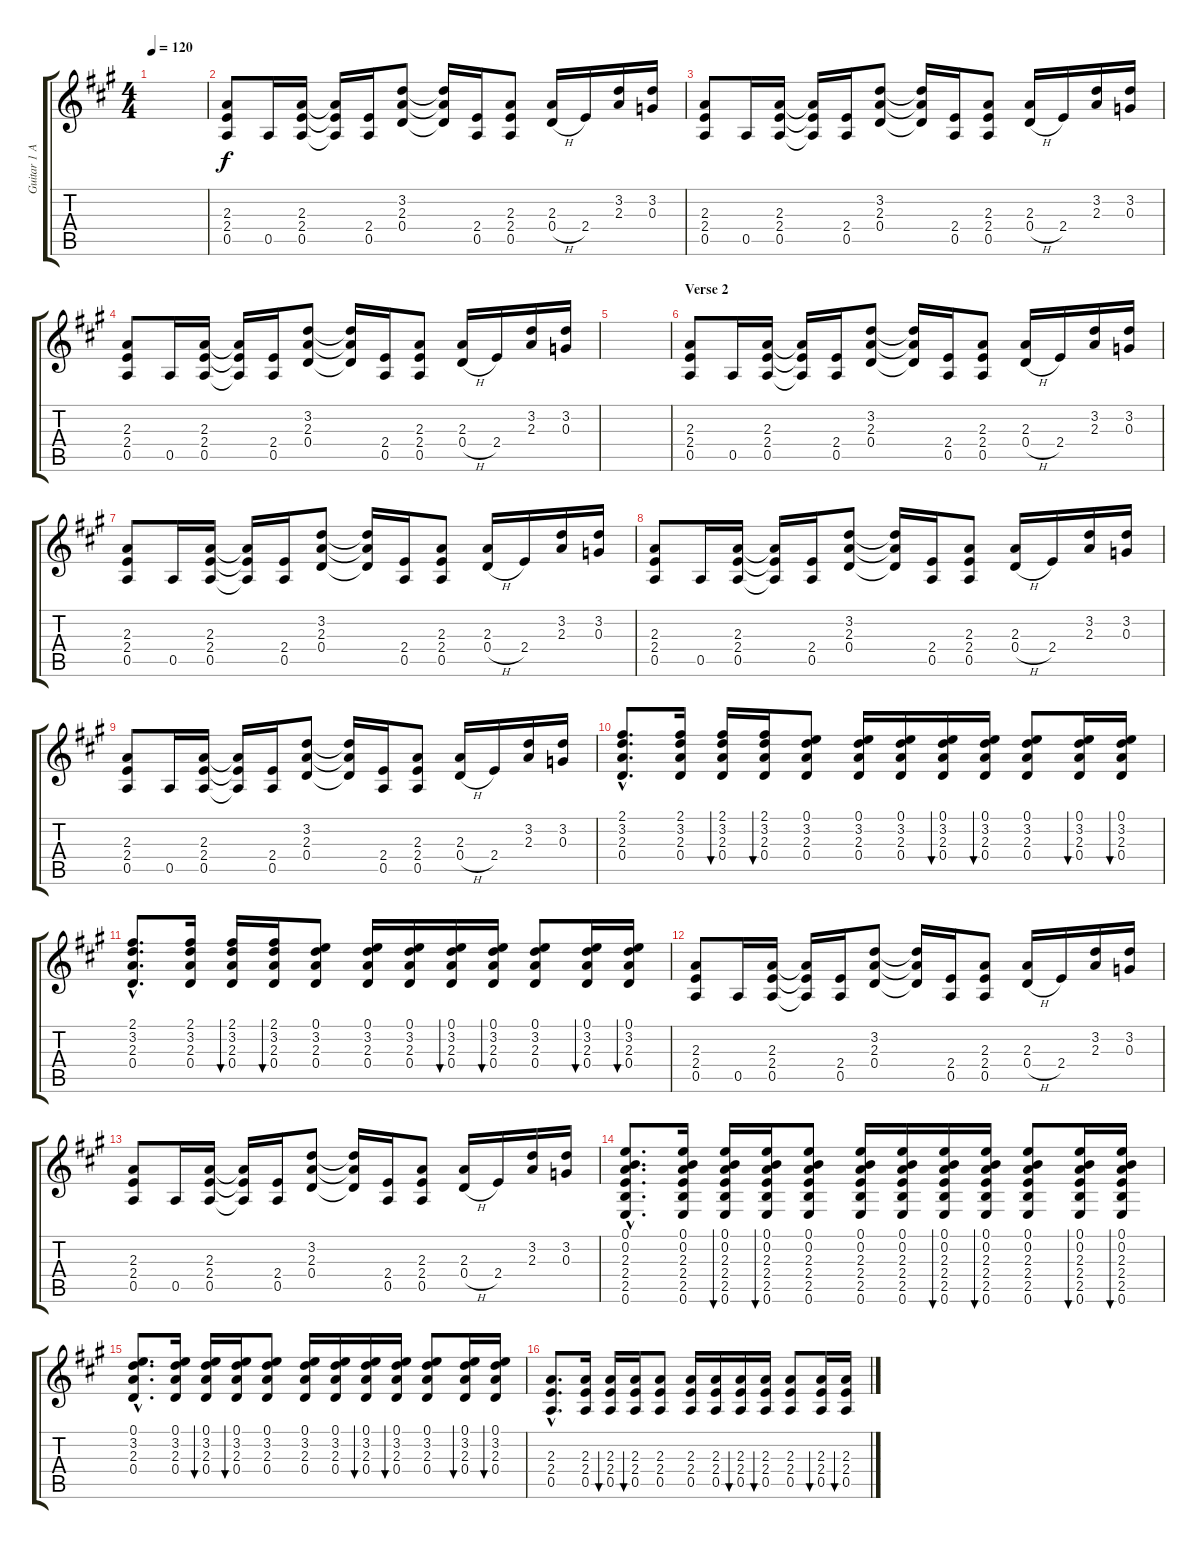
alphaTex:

\track ("Guitar 1 Acoustic" "Guitar 1 A") {instrument acousticguitarsteel}
\staff {score tabs}
\tuning (E4 B3 G3 D3 A2 E2) {hide}
\ts (4 4)
\tempo 120
\clef g2
\ks a
|
(2.3 2.4 0.5).8 0.5.16 (2.3 2.4 0.5).16 (2.3{t} 2.4{t} 0.5{t}).16 (2.4 0.5).16 (3.2 2.3 0.4).8 (3.2{t} 2.3{t} 0.4{t}).16 (2.4 0.5).16 (2.3 2.4 0.5).8 (2.3 0.4{h}).16 2.4.16 (3.2 2.3).16 (3.2 0.3).16 |
(2.3 2.4 0.5).8 0.5.16 (2.3 2.4 0.5).16 (2.3{t} 2.4{t} 0.5{t}).16 (2.4 0.5).16 (3.2 2.3 0.4).8 (3.2{t} 2.3{t} 0.4{t}).16 (2.4 0.5).16 (2.3 2.4 0.5).8 (2.3 0.4{h}).16 2.4.16 (3.2 2.3).16 (3.2 0.3).16 |
(2.3 2.4 0.5).8 0.5.16 (2.3 2.4 0.5).16 (2.3{t} 2.4{t} 0.5{t}).16 (2.4 0.5).16 (3.2 2.3 0.4).8 (3.2{t} 2.3{t} 0.4{t}).16 (2.4 0.5).16 (2.3 2.4 0.5).8 (2.3 0.4{h}).16 2.4.16 (3.2 2.3).16 (3.2 0.3).16 |
|
\section ("" "Verse 2")
(2.3 2.4 0.5).8 0.5.16 (2.3 2.4 0.5).16 (2.3{t} 2.4{t} 0.5{t}).16 (2.4 0.5).16 (3.2 2.3 0.4).8 (3.2{t} 2.3{t} 0.4{t}).16 (2.4 0.5).16 (2.3 2.4 0.5).8 (2.3 0.4{h}).16 2.4.16 (3.2 2.3).16 (3.2 0.3).16 |
(2.3 2.4 0.5).8 0.5.16 (2.3 2.4 0.5).16 (2.3{t} 2.4{t} 0.5{t}).16 (2.4 0.5).16 (3.2 2.3 0.4).8 (3.2{t} 2.3{t} 0.4{t}).16 (2.4 0.5).16 (2.3 2.4 0.5).8 (2.3 0.4{h}).16 2.4.16 (3.2 2.3).16 (3.2 0.3).16 |
(2.3 2.4 0.5).8 0.5.16 (2.3 2.4 0.5).16 (2.3{t} 2.4{t} 0.5{t}).16 (2.4 0.5).16 (3.2 2.3 0.4).8 (3.2{t} 2.3{t} 0.4{t}).16 (2.4 0.5).16 (2.3 2.4 0.5).8 (2.3 0.4{h}).16 2.4.16 (3.2 2.3).16 (3.2 0.3).16 |
(2.3 2.4 0.5).8 0.5.16 (2.3 2.4 0.5).16 (2.3{t} 2.4{t} 0.5{t}).16 (2.4 0.5).16 (3.2 2.3 0.4).8 (3.2{t} 2.3{t} 0.4{t}).16 (2.4 0.5).16 (2.3 2.4 0.5).8 (2.3 0.4{h}).16 2.4.16 (3.2 2.3).16 (3.2 0.3).16 |
(2.1{hac} 3.2{hac} 2.3{hac} 0.4{hac}).8{d} (2.1 3.2 2.3 0.4).16 (2.1 3.2 2.3 0.4).16{bu 60} (2.1 3.2 2.3 0.4).16{bu 60} (0.1 3.2 2.3 0.4).8 (0.1 3.2 2.3 0.4).16 (0.1 3.2 2.3 0.4).16 (0.1 3.2 2.3 0.4).16{bu 60} (0.1 3.2 2.3 0.4).16{bu 60} (0.1 3.2 2.3 0.4).8 (0.1 3.2 2.3 0.4).16{bu 60} (0.1 3.2 2.3 0.4).16{bu 60} |
(2.1{hac} 3.2{hac} 2.3{hac} 0.4{hac}).8{d} (2.1 3.2 2.3 0.4).16 (2.1 3.2 2.3 0.4).16{bu 60} (2.1 3.2 2.3 0.4).16{bu 60} (0.1 3.2 2.3 0.4).8 (0.1 3.2 2.3 0.4).16 (0.1 3.2 2.3 0.4).16 (0.1 3.2 2.3 0.4).16{bu 60} (0.1 3.2 2.3 0.4).16{bu 60} (0.1 3.2 2.3 0.4).8 (0.1 3.2 2.3 0.4).16{bu 60} (0.1 3.2 2.3 0.4).16{bu 60} |
(2.3 2.4 0.5).8 0.5.16 (2.3 2.4 0.5).16 (2.3{t} 2.4{t} 0.5{t}).16 (2.4 0.5).16 (3.2 2.3 0.4).8 (3.2{t} 2.3{t} 0.4{t}).16 (2.4 0.5).16 (2.3 2.4 0.5).8 (2.3 0.4{h}).16 2.4.16 (3.2 2.3).16 (3.2 0.3).16 |
(2.3 2.4 0.5).8 0.5.16 (2.3 2.4 0.5).16 (2.3{t} 2.4{t} 0.5{t}).16 (2.4 0.5).16 (3.2 2.3 0.4).8 (3.2{t} 2.3{t} 0.4{t}).16 (2.4 0.5).16 (2.3 2.4 0.5).8 (2.3 0.4{h}).16 2.4.16 (3.2 2.3).16 (3.2 0.3).16 |
(0.1{hac} 0.2{hac} 2.3{hac} 2.4{hac} 2.5{hac} 0.6{hac}).8{d} (0.1 0.2 2.3 2.4 2.5 0.6).16 (0.1 0.2 2.3 2.4 2.5 0.6).16{bu 60} (0.1 0.2 2.3 2.4 2.5 0.6).16{bu 60} (0.1 0.2 2.3 2.4 2.5 0.6).8 (0.1 0.2 2.3 2.4 2.5 0.6).16 (0.1 0.2 2.3 2.4 2.5 0.6).16 (0.1 0.2 2.3 2.4 2.5 0.6).16{bu 60} (0.1 0.2 2.3 2.4 2.5 0.6).16{bu 60} (0.1 0.2 2.3 2.4 2.5 0.6).8 (0.1 0.2 2.3 2.4 2.5 0.6).16{bu 60} (0.1 0.2 2.3 2.4 2.5 0.6).16{bu 60} |
(0.1{hac} 3.2{hac} 2.3{hac} 0.4{hac}).8{d} (0.1 3.2 2.3 0.4).16 (0.1 3.2 2.3 0.4).16{bu 60} (0.1 3.2 2.3 0.4).16{bu 60} (0.1 3.2 2.3 0.4).8 (0.1 3.2 2.3 0.4).16 (0.1 3.2 2.3 0.4).16 (0.1 3.2 2.3 0.4).16{bu 60} (0.1 3.2 2.3 0.4).16{bu 60} (0.1 3.2 2.3 0.4).8 (0.1 3.2 2.3 0.4).16{bu 60} (0.1 3.2 2.3 0.4).16{bu 60} |
(2.3{hac} 2.4{hac} 0.5{hac}).8{d} (2.3 2.4 0.5).16 (2.3 2.4 0.5).16{bu 60} (2.3 2.4 0.5).16{bu 60} (2.3 2.4 0.5).8 (2.3 2.4 0.5).16 (2.3 2.4 0.5).16 (2.3 2.4 0.5).16{bu 60} (2.3 2.4 0.5).16{bu 60} (2.3 2.4 0.5).8 (2.3 2.4 0.5).16{bu 60} (2.3 2.4 0.5).16{bu 60}
